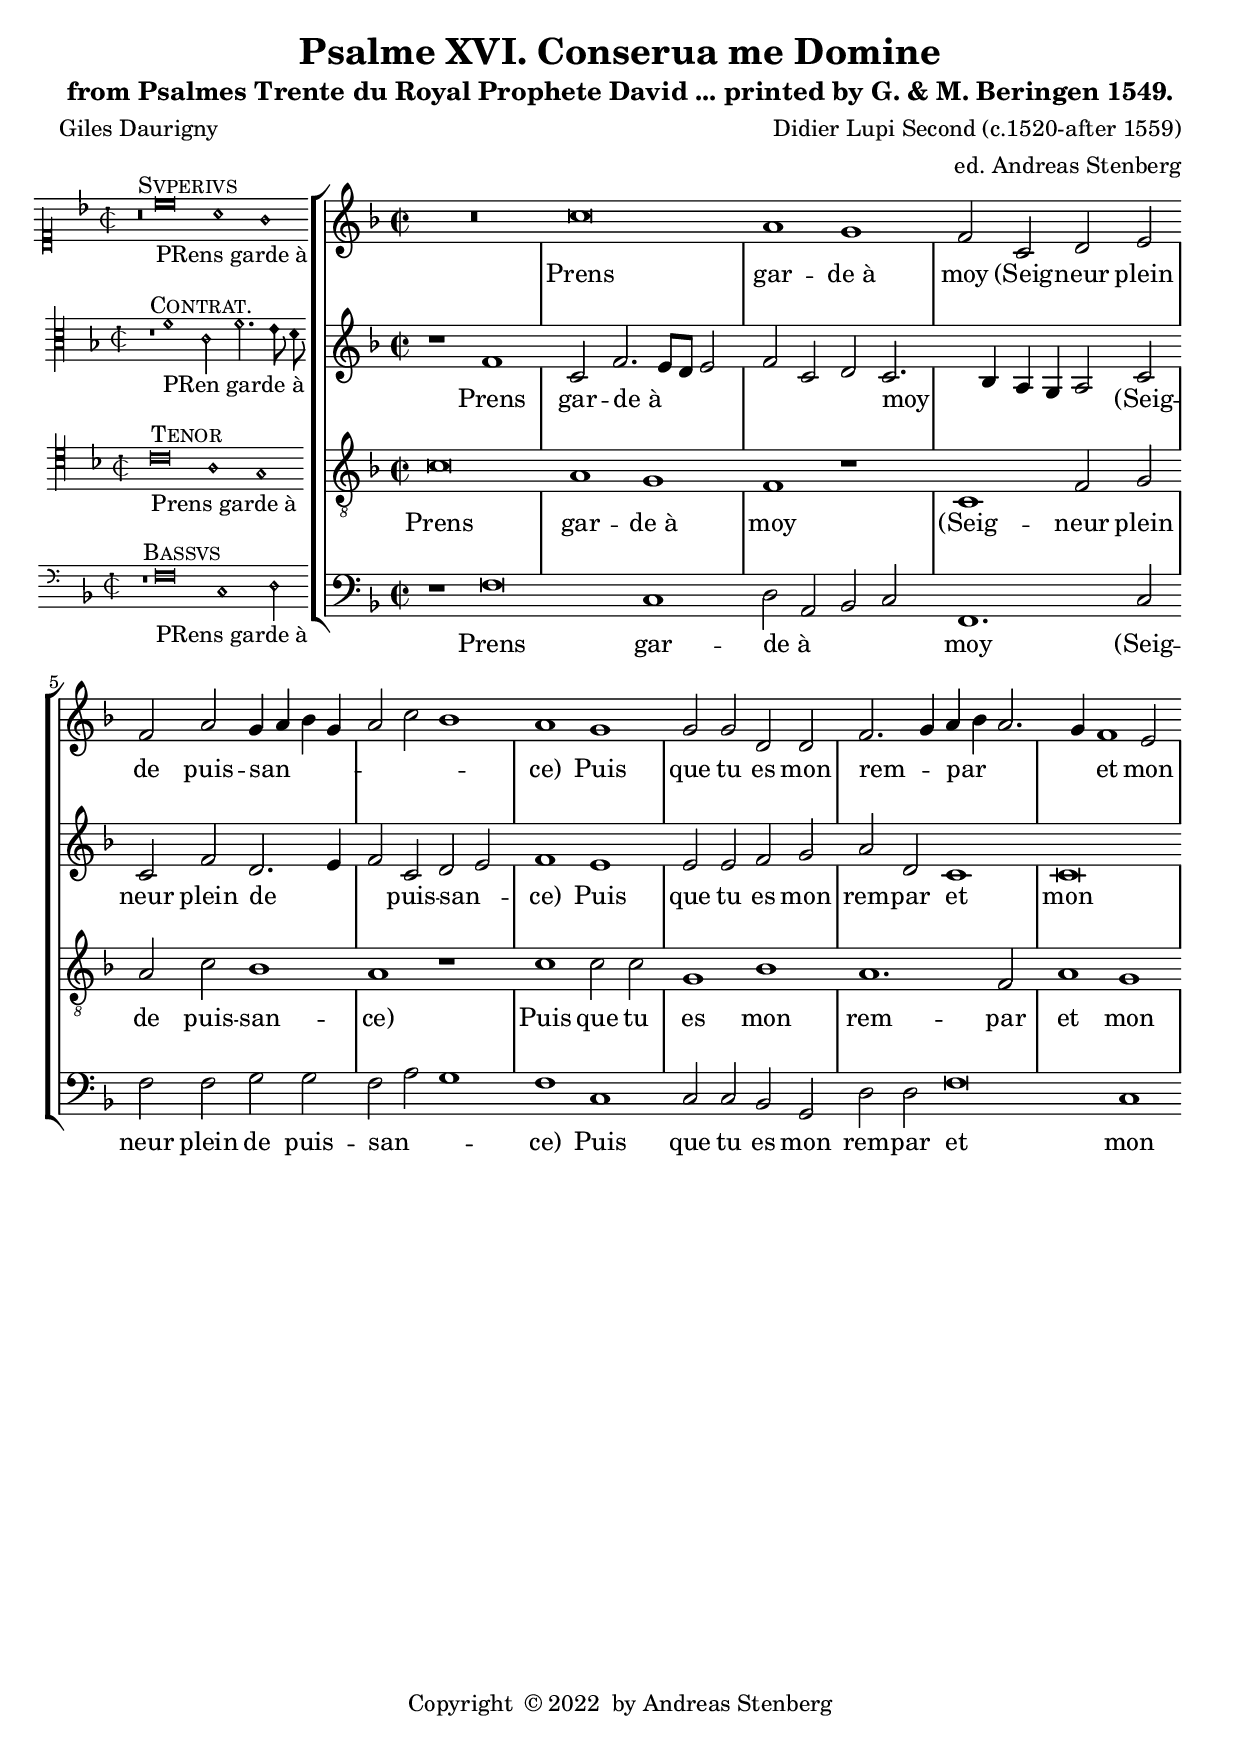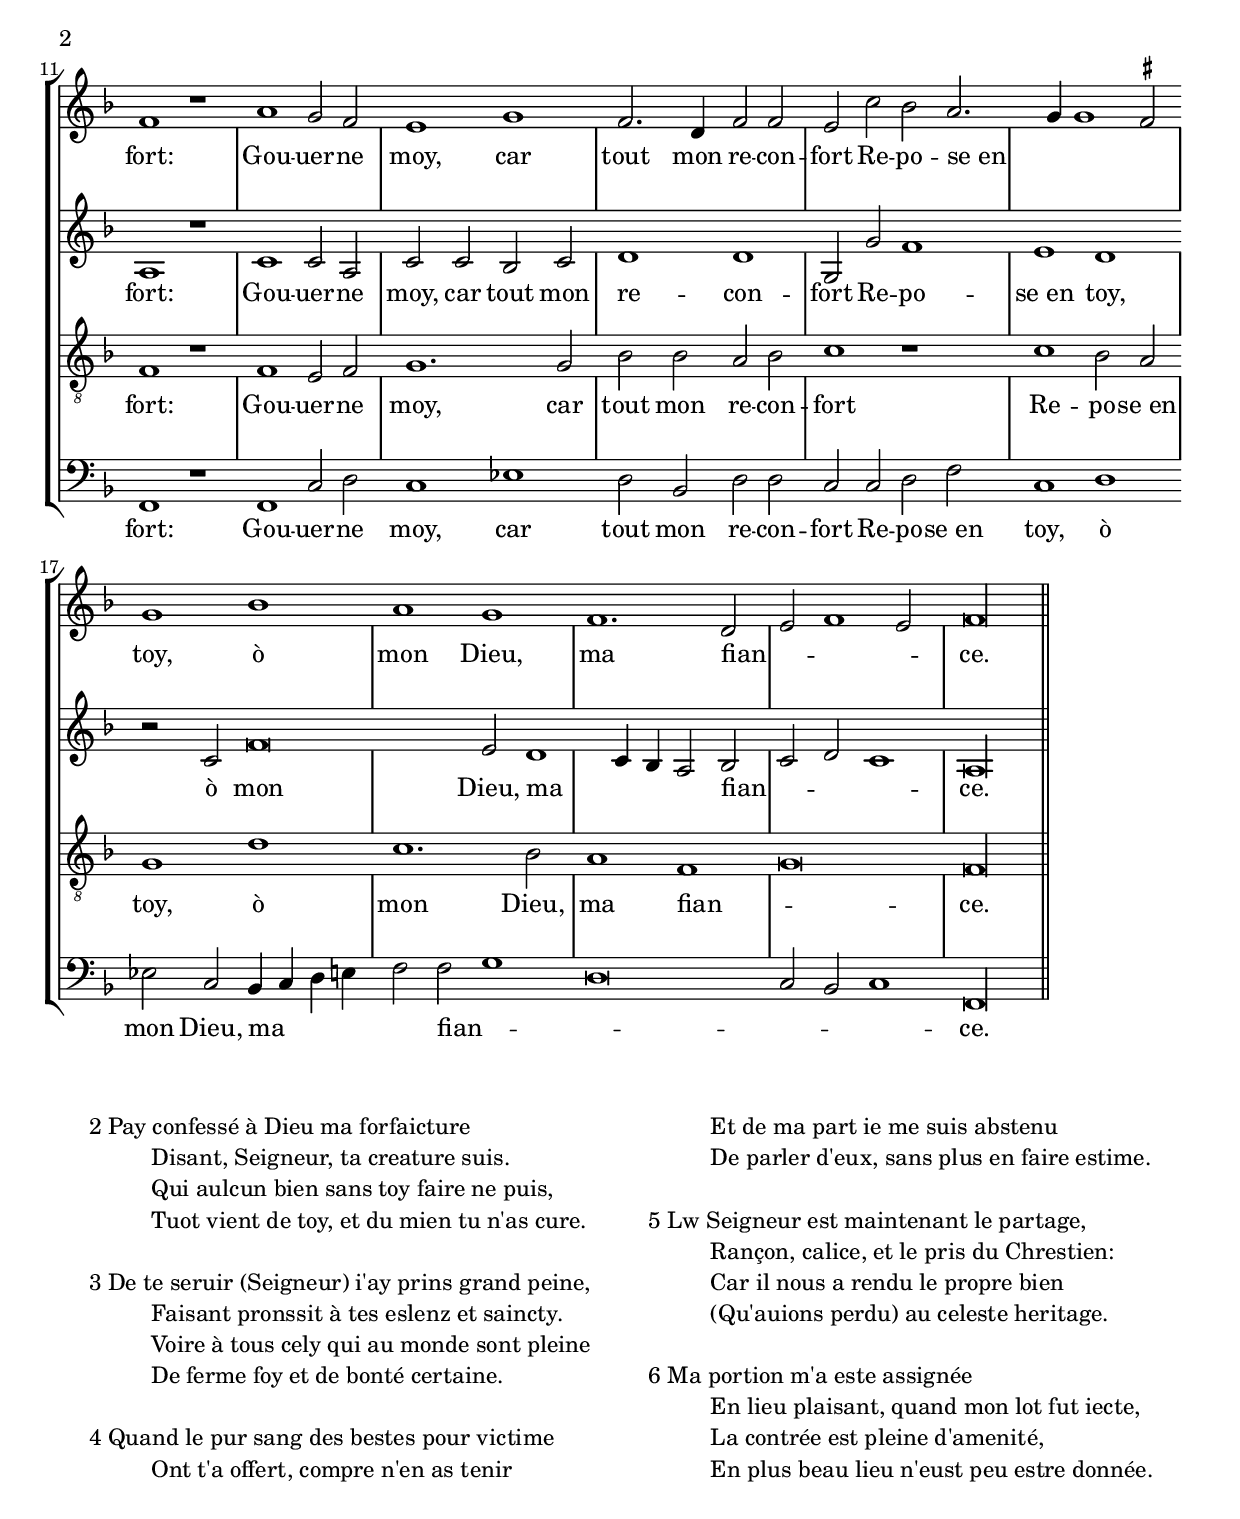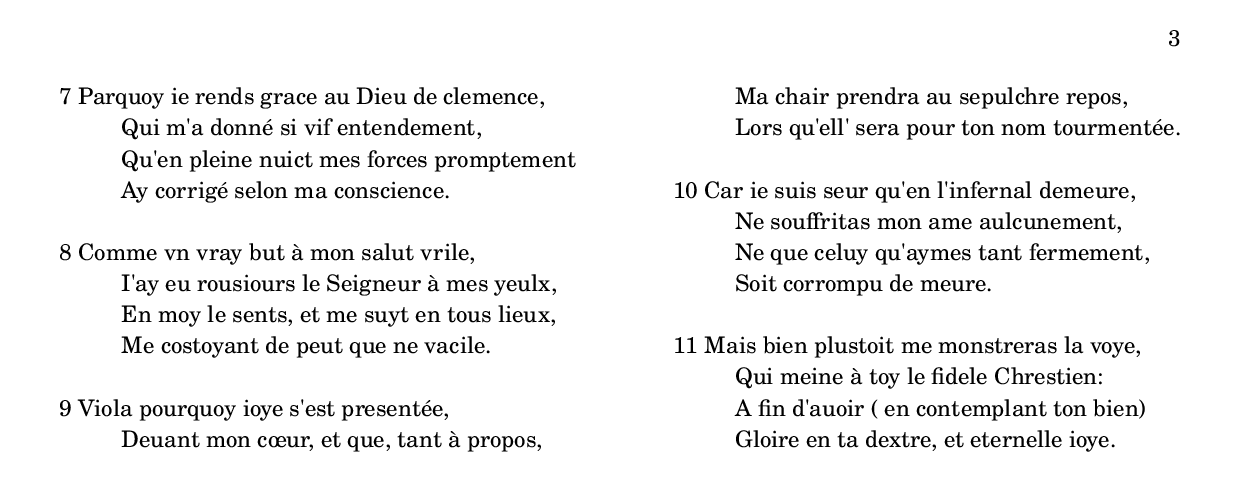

%%%%%%%%%%%%%%%%%%%%%%%%%%%%%%%%%%%%%%%%%%%%%%%%%%%%%%%%%%%%%%%%%%%
% This is a template based on the usual four part choir templater %
% where the voices have common lyrics at the the start but split  %
% to separate lyrics after a while.				  %
% This template is modyfied by AS from the one in the lilypond    %
% documentation.						  %
% This template is to be used for instance for fairly simple      %
% settings where the stanzas are set homophonicaly but twhere the %
% Chorus contains polyphony that require separate underlay for    %
% the different voices.						  %
%%%%%%%%%%%%%%%%%%%%%%%%%%%%%%%%%%%%%%%%%%%%%%%%%%%%%%%%%%%%%%%%%%%
\version "2.18.0"
\include "deutsch.ly"
ficta = \once \set suggestAccidentals =##t
timeTwo =   \set Timing.measureLength = #(ly:make-moment 2/2)
timeFour =   \set Timing.measureLength = #(ly:make-moment 4/2)
timeThree =   \set Timing.measureLength = #(ly:make-moment 6/2)


\header {
  title = \markup {
    \center-column {
      "Psalme XVI. Conserua me Domine"
      %      "Xxxx xxxx xxxxx"
      %      \vspace #0.5
    }
  }
  subtitle = "from Psalmes Trente du Royal Prophete David ... printed by G. & M. Beringen 1549."
  composer = "Didier Lupi Second (c.1520-after 1559)"
  arranger = "ed. Andreas Stenberg"
  poet = "Giles Daurigny"
  meter =""
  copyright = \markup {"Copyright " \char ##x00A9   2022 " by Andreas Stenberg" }
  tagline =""
}
global = {
  \key f \major
}

sopMusic = \relative c'' {

  \set Score.tempoHideNote = ##t
  \tempo 1 = 76
  \time 2/2
  \override Staff.BarLine.transparent = ##t
  \timeFour
  R\breve
  c\breve
  a1 g1
  f2 c2 d2 e2
  f2 a2 g4\melisma a4 b4 g4
  a2 c2 b1\melismaEnd
  a1 g1
  g2 g2 d2 d2
  f2.\melisma g4\melismaEnd a4\melisma b4 a2.
  g4\melismaEnd f1 e2

  f1 r1  %or r\breve?
  a1 g2 f2
  e1 g1
  f2. d4 f2 f2
  e2 c'2 b2 a2.\melisma
  g4 g1 \ficta fis2\melismaEnd
  g1 b1
  a1 g1
  f1. d2\melisma	% error in print d1 in orig. light correction traceable.
  e2 f1 e2\melismaEnd
  \cadenzaOn
  f\longa


  \revert Staff.BarLine.transparent
  \bar "||"
  \cadenzaOff
}
sopWords = \lyricmode {
  Prens gar -- de_à moy (Seig -- neur plein de puis -- san -- ce)
  Puis que tu es mon rem -- par et mon fort:
  Gou -- uer -- ne moy, car tout mon re -- con -- fort
  Re -- po -- se_en toy, ò mon Dieu, ma fian -- ce.

}
altoMusic = \relative c' {
  \override Staff.BarLine.transparent = ##t
  r1 f1
  c2 f2.\melisma e8 d8 e2
  f2 c2 d2\melismaEnd c2.\melisma
  b4 a4 g4 a2\melismaEnd c2
  c2 f2 d2.\melisma e4
  f2\melismaEnd c2 d2\melisma e2\melismaEnd
  f1 e1
  e2 e2 f2 g2
  a2 d,2

  c1
  c\breve
  a1 r1
  c1 c2 a2
  c2 c2 b2 c2
  d1 d1
  g,2 g'2 f1
  e1 d1
  r2 c2 f\breve
  e2 d1\melisma c4 b4
  a2\melismaEnd b2\melisma c2 d2 c1\melismaEnd
  a\longa



  \revert Staff.BarLine.transparent
}
altoWords = \lyricmode {
  Com -- ment
}
tenorMusic = \relative c' {
  \clef "G_8"
  \override Staff.BarLine.transparent = ##t
  c\breve
  a1 g1
  f1 r1
  c1 f2 g2
  a2 c2 b1
  a1 r1
  c1 c2 c2
  g1 b1
  a1. f2
  a1 g1
  f1 r1
  f1 e2 f2
  g1. g2

  b2 b2 a2 b2
  c1 r1
  c1 b2 a2
  g1 d'1
  c1. b2
  a1 f1\melisma
  g\breve\melismaEnd
  f\longa


  \revert Staff.BarLine.transparent
}
tenorWords = \lyricmode {
  Com -- ment

}
bassMusic = \relative c {
  \override Staff.BarLine.transparent = ##t
  r1 f\breve
  c1
  d2\melisma a2 b2 c2\melismaEnd
  f,1. c'2
  f2 f2 g2 g2
  f2\melisma a2 g1\melismaEnd
  f1 c1
  c2 c2 b2 g2
  d'2 d2 f\breve
  c1
  f,1 r1
  f1

  c'2 d2
  c1 es1
  d2 b2 d2 d2
  c2 c2 d2 f2
  c1 d1
  es2 c2 b4\melisma c4 d4 e4
  f2\melismaEnd f2\melisma g1
  d\breve
  c2 b2 c1\melismaEnd
  f,\longa



  \revert Staff.BarLine.transparent
}
bassWords = \lyricmode {
  Com -- ment
}
incipitDiscantus = \markup {
  \score {
    {
      %      \set Staff.instrumentName = #"Tenor "
      \override NoteHead.style = #'neomensural
      \override Rest.style = #'neomensural
      \override Staff.TimeSignature.style = #'mensural
      \cadenzaOn
      \clef "petrucci-c1"
      \key f \major
      \time 2/2

      r\breve^\markup { \smallCaps"Svperivs"}
      c''\breve_"PRens garde à"
      a'1 g'1
    }
    \layout {
      \context {
        \Voice
        \remove "Ligature_bracket_engraver"
        \consists "Mensural_ligature_engraver"
      }
      line-width = 4.5\cm
    }
  }
}


incipitAltus = \markup {
  \score {
    {
      %      \set Staff.instrumentName = #"Tenor "
      \override NoteHead.style = #'neomensural
      \override Rest.style = #'neomensural
      \override Staff.TimeSignature.style = #'mensural
      \cadenzaOn
      \clef "petrucci-c3"
      \key f \major
      \time 2/2
      r1^\markup \smallCaps"Contrat."
      f'1_"PRen garde à"
      c'2 f'2. e'8 d'8
    }
    \layout {
      \context {
        \Voice
        \remove "Ligature_bracket_engraver"
        \consists "Mensural_ligature_engraver"
      }
      line-width = 4.5\cm
    }
  }
}


incipitTenor = \markup {
  \score {
    {
      %      \set Staff.instrumentName = #"Tenor "
      \override NoteHead.style = #'neomensural
      \override Rest.style = #'neomensural
      \override Staff.TimeSignature.style = #'mensural
      \cadenzaOn
      \clef "petrucci-c4"
      \key f \major
      \time 2/2
      c'\breve^\markup \smallCaps"Tenor"
      _"Prens garde à "
      a1 g1
    }
    \layout {
      \context {
        \Voice
        \remove "Ligature_bracket_engraver"
        \consists "Mensural_ligature_engraver"
      }
      line-width = 5.0\cm
    }
  }
}
#(append! supported-clefs '(("mensural-f3" . ("clefs.mensural.f" 0 0))))

incipitBassus = \markup {
  \score {
    {
      %      \set Staff.instrumentName = #"Tenor "
      \override NoteHead.style = #'neomensural
      \override Rest.style = #'neomensural
      \override Staff.TimeSignature.style = #'mensural
      \cadenzaOn
      \clef "mensural-f"
      \key f \major
      \time 2/2
      r1^\markup \smallCaps"Bassvs"
      f\breve_"PRens garde à"
      c1 d2
    }
    \layout {
      \context {
        \Voice
        \remove "Ligature_bracket_engraver"
        \consists "Mensural_ligature_engraver"
      }
      line-width = 4.5\cm
    }
  }
}



\score {
  <<
    \new StaffGroup \with {
      \override VerticalAxisGroup.staff-staff-spacing = #'((basic-distance . 12))
    } <<
      \new Staff = treble <<
        \set Staff.instrumentName = \incipitDiscantus
        \new Voice = "sopranos" {
          \set  Staff.midiInstrument ="choir aahs"
          %	\voiceOne
          << \global \sopMusic >>
        }
      >>
      \new Lyrics = sopranos { s1 }

      \new Staff = "medius" <<
        \set Staff.instrumentName = \incipitAltus

        \new Voice = "altos" {
          %	\voiceTwo
          \set  Staff.midiInstrument ="choir aahs"
          << \global \altoMusic >>
        }
      >>

      \new Lyrics = "altos" { s1 }
      \new Staff = tenors <<
        \set Staff.instrumentName = \incipitTenor

        \clef "treble"
        \new Voice = "tenors" {
          \set  Staff.midiInstrument ="choir aahs"
          %	\voiceOne
          << \global \tenorMusic >>
        }
      >>
      \new Lyrics = "tenors" { s1 }

      \new Staff ="basses" {
        \set Staff.instrumentName = \incipitBassus

        \new Voice = "basses" {
          \set  Staff.midiInstrument ="choir aahs"
          \clef "bass"
          %	\voiceTwo
          << \global \bassMusic >>
        }
      }
    >>
    \new Lyrics = basses { s1 }
%% Comment in and out as needed
    \context Lyrics = sopranos \lyricsto sopranos \sopWords
    \context Lyrics = altos \lyricsto altos \sopWords
%    \context Lyrics = altos \lyricsto altos \altoWords
    \context Lyrics = tenors \lyricsto tenors \sopWords
%    \context Lyrics = tenors \lyricsto tenors \tenorWords
    \context Lyrics = basses \lyricsto basses \sopWords
%    \context Lyrics = basses \lyricsto basses \bassWords
  >>
  \layout {
    \context {
      \Score
      % no bars in staves
      %      \override BarLine.transparent = ##t

    }
    % the next three instructions keep the lyrics between the bar lines
    \context {
      \Lyrics
      \consists "Bar_engraver"
      \override BarLine.transparent = ##t
    }
    \context {
      \StaffGroup
      \consists "Separating_line_group_engraver"
    }
    \context {
      \Voice
      % no slurs
      \override Slur.transparent = ##t
      % Comment in the below "\remove" command to allow line
      % breaking also at those barlines where a note overlaps
      % into the next bar.  The command is commented out in this
      % short example score, but especially for large scores, you
      % will typically yield better line breaking and thus improve
      % overall spacing if you comment in the following command.
      %\remove "Forbid_line_break_engraver"
    }
    indent = 4.5\cm
  }

}

\markup {
  \column {
%    \fill-line {\smallCaps "Xxxxx xxxx xxxx xxxx "}
    \vspace #1
    \fill-line {
            \null
      \column {
        \line { 2 Pay confessé à Dieu ma forfaicture }
        \line { \hspace #6 Disant, Seigneur, ta creature suis. }
        \line { \hspace #6 Qui aulcun bien sans toy faire ne puis, }
        \line { \hspace #6 Tuot vient de toy, et du mien tu n'as cure. }


        \vspace #1.0

        \line { 3 De te seruir (Seigneur) i'ay prins grand peine,}
        \line { \hspace #6 Faisant pronssit à tes eslenz et saincty. }
        \line { \hspace #6 Voire à tous cely qui au monde sont pleine }
        \line { \hspace #6 De ferme foy et de bonté certaine. }


        \vspace #1.0

        \line { 4 Quand le pur sang des bestes pour victime }
        \line { \hspace #6 Ont t'a offert, compre n'en as tenir }


      }

      \null

      \column {
        \line { \hspace #6 Et de ma  part ie me suis abstenu }
        \line { \hspace #6 De parler d'eux, sans plus en faire estime. }

        \vspace #1.0

        \line { 5 Lw Seigneur est maintenant le partage, }
        \line { \hspace #6 Rançon, calice, et le pris du Chrestien: }
        \line { \hspace #6 Car il nous a rendu le propre bien }
        \line { \hspace #6 (Qu'auions perdu) au celeste heritage. }


        \vspace #1.0

        \line { 6 Ma portion m'a este assignée }
        \line { \hspace #6 En lieu plaisant, quand mon lot fut iecte, }
        \line { \hspace #6 La contrée est pleine d'amenité, }
        \line { \hspace #6 En plus beau lieu n'eust peu estre donnée. }


        \vspace #1.0





      }

     \null

    }
  }
}

\pageBreak

\markup {
  \column {

%    \fill-line {\smallCaps "Xxxxxx xxxx xxxx xxxxx "}

    \vspace #1

    \fill-line {
      \column {

                \line { 7 Parquoy ie rends grace au Dieu de clemence, }
        \line { \hspace #6 Qui m'a donné si vif entendement, }
        \line { \hspace #6 Qu'en pleine nuict mes forces promptement }
        \line { \hspace #6 Ay corrigé selon ma conscience. }

        \vspace #1.0

        \line { 8 Comme vn vray but à mon salut vrile, }
        \line { \hspace #6 I'ay eu rousiours le Seigneur à mes yeulx, }
        \line { \hspace #6 En moy le sents, et me suyt en tous lieux,}
        \line { \hspace #6 Me costoyant de peut que ne vacile. }

        \vspace #1.0

        \line { 9 Viola pourquoy ioye s'est presentée, }
        \line { \hspace #6 Deuant mon cœur, et que, tant à propos, }

      }
      \column {

        \line { \hspace #6 Ma chair prendra au sepulchre repos, }
        \line { \hspace #6 Lors qu'ell' sera pour ton nom tourmentée. }

        \vspace #1.0

        \line { 10 Car ie suis seur qu'en l'infernal demeure, }
        \line { \hspace #6 Ne souffritas mon ame aulcunement, }
        \line { \hspace #6 Ne que celuy qu'aymes tant fermement, }
        \line { \hspace #6 Soit corrompu de meure. }

        \vspace #1.0

        \line { 11 Mais bien plustoit me monstreras la voye, }
        \line { \hspace #6
        Qui meine à toy le fidele Chrestien:}
        \line { \hspace #6 A fin d'auoir ( en contemplant ton bien) }
        \line { \hspace #6 Gloire en ta dextre, et eternelle ioye. }

        \vspace #1.0

      }
    }
  }
}
\score {
  <<
    \new StaffGroup <<
      \new Staff = treble <<
        \set Staff.instrumentName = \incipitDiscantus
        \new Voice = "sopranos" {
          \set  Staff.midiInstrument ="choir aahs"
          %	\voiceOne
          << \global \sopMusic >>
        }
      >>
      \new Lyrics = sopranos { s1 }

      \new Staff = "medius" <<
        \set Staff.instrumentName = \incipitAltus

        \new Voice = "altos" {
          %	\voiceTwo
          \set  Staff.midiInstrument ="choir aahs"
          << \global \altoMusic >>
        }
      >>

      \new Lyrics = "altos" { s1 }
      \new Staff = tenors <<
        \set Staff.instrumentName = \incipitTenor

        \clef "treble"
        \new Voice = "tenors" {
          \set  Staff.midiInstrument ="choir aahs"
          %	\voiceOne
          << \global \tenorMusic >>
        }
      >>
      \new Lyrics = "tenors" { s1 }

      \new Staff ="basses" {
        \set Staff.instrumentName = \incipitBassus

        \new Voice = "basses" {
          \set  Staff.midiInstrument ="choir aahs"
          \clef "G_8"
          %	\voiceTwo
          << \global \bassMusic >>
        }
      }
    >>
    \new Lyrics = basses { s1 }

    \context Lyrics = sopranos \lyricsto sopranos \sopWords
    \context Lyrics = altos \lyricsto altos \altoWords
    \context Lyrics = tenors \lyricsto tenors \tenorWords
    \context Lyrics = basses \lyricsto basses \bassWords
  >>
  \midi {}
}
\paper {
  ragged-bottom = ##t
  ragged-last-bottom = ##t
  ragged-last = ##t
}

%{
convert-ly.py (GNU LilyPond) 2.18.2  convert-ly.py: Processing `'...
Applying conversion: 2.15.7, 2.15.9, 2.15.10, 2.15.16, 2.15.17,
2.15.18, 2.15.19, 2.15.20, 2.15.25, 2.15.32, 2.15.39, 2.15.40,
2.15.42, 2.15.43, 2.16.0, 2.17.0, 2.17.4, 2.17.5, 2.17.6, 2.17.11,
2.17.14, 2.17.15, 2.17.18, 2.17.19, 2.17.20, 2.17.25, 2.17.27,
2.17.29, 2.17.97, 2.18.0
%}
